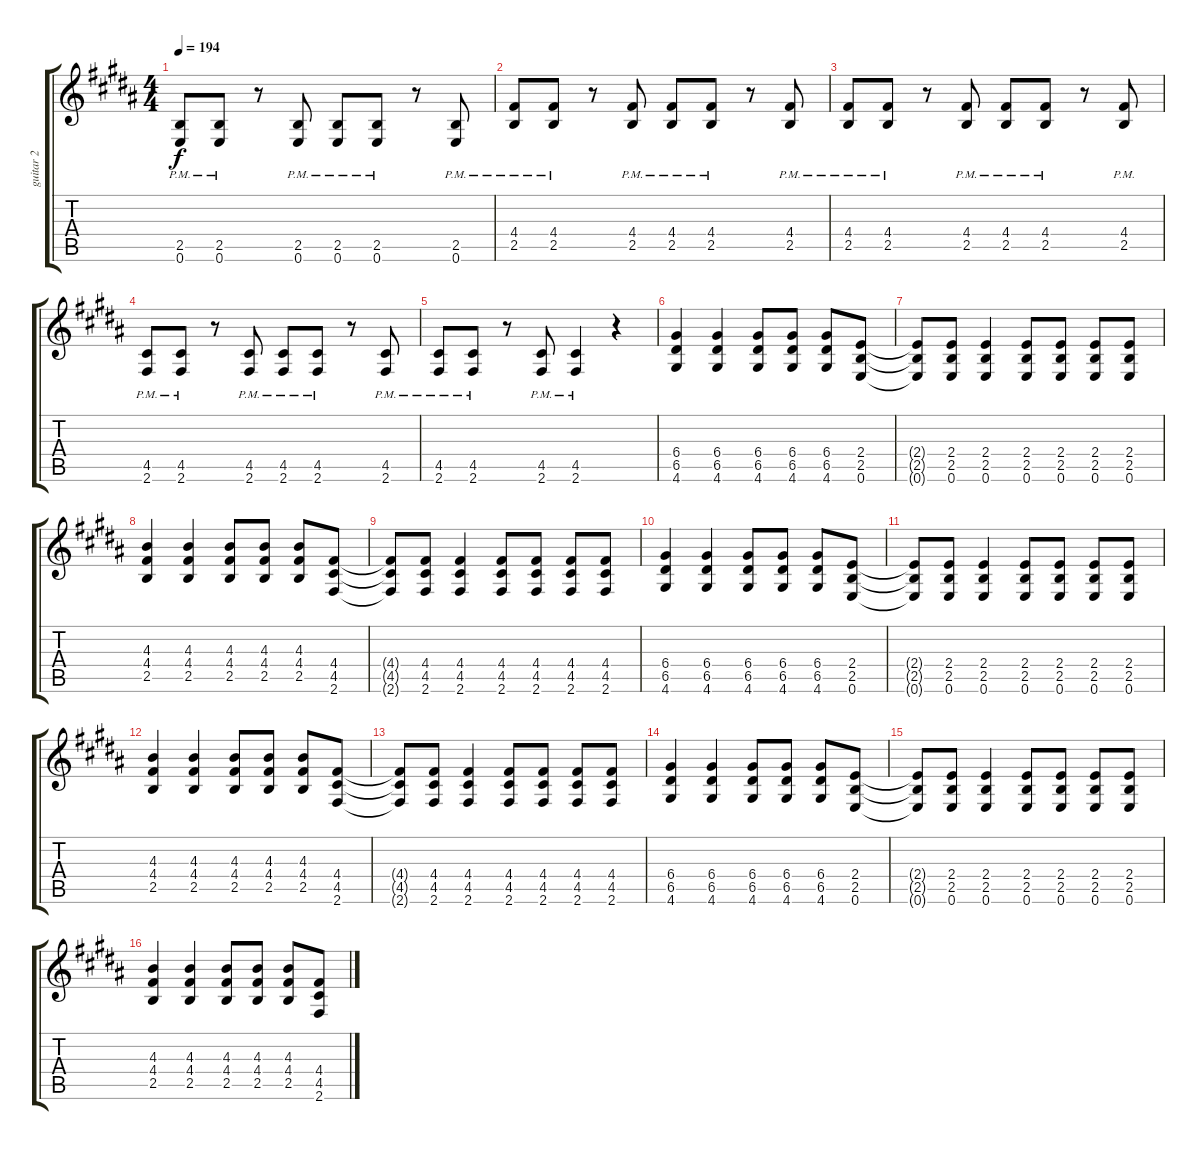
\track ("guitar 2" "guitar 2") {instrument distortionguitar}
\staff {score tabs}
\tuning (E4 B3 G3 D3 A2 E2) {hide}
\ts (4 4)
\tempo 194
\clef g2
\ks b
(2.5{pm} 0.6).8{dy f} (2.5{pm} 0.6).8 r.8 (2.5{pm} 0.6).8 (2.5{pm} 0.6).8 (2.5{pm} 0.6).8 r.8 (2.5{pm} 0.6).8 |
(4.4{pm} 2.5).8 (4.4{pm} 2.5).8 r.8 (4.4{pm} 2.5).8 (4.4{pm} 2.5{pm}).8 (4.4 2.5{pm}).8 r.8 (4.4 2.5{pm}).8 |
(4.4 2.5{pm}).8 (4.4 2.5{pm}).8 r.8 (4.4 2.5{pm}).8 (4.4 2.5{pm}).8 (4.4 2.5{pm}).8 r.8 (4.4 2.5{pm}).8 |
(4.5 2.6{pm}).8 (4.5 2.6{pm}).8 r.8 (4.5 2.6{pm}).8 (4.5 2.6{pm}).8 (4.5 2.6{pm}).8 r.8 (4.5 2.6{pm}).8 |
(4.5 2.6{pm}).8 (4.5 2.6{pm}).8 r.8 (4.5 2.6{pm}).8 (4.5 2.6{pm}).4 r.4 |
(6.4 6.5 4.6).4 (6.4 6.5 4.6).4 (6.4 6.5 4.6).8 (6.4 6.5 4.6).8 (6.4 6.5 4.6).8 (2.4 2.5 0.6).8 |
(2.4{t} 2.5{t} 0.6{t}).8 (2.4 2.5 0.6).8 (2.4 2.5 0.6).4 (2.4 2.5 0.6).8 (2.4 2.5 0.6).8 (2.4 2.5 0.6).8 (2.4 2.5 0.6).8 |
(4.3 4.4 2.5).4 (4.3 4.4 2.5).4 (4.3 4.4 2.5).8 (4.3 4.4 2.5).8 (4.3 4.4 2.5).8 (4.4 4.5 2.6).8 |
(4.4{t} 4.5{t} 2.6{t}).8 (4.4 4.5 2.6).8 (4.4 4.5 2.6).4 (4.4 4.5 2.6).8 (4.4 4.5 2.6).8 (4.4 4.5 2.6).8 (4.4 4.5 2.6).8 |
(6.4 6.5 4.6).4 (6.4 6.5 4.6).4 (6.4 6.5 4.6).8 (6.4 6.5 4.6).8 (6.4 6.5 4.6).8 (2.4 2.5 0.6).8 |
(2.4{t} 2.5{t} 0.6{t}).8 (2.4 2.5 0.6).8 (2.4 2.5 0.6).4 (2.4 2.5 0.6).8 (2.4 2.5 0.6).8 (2.4 2.5 0.6).8 (2.4 2.5 0.6).8 |
(4.3 4.4 2.5).4 (4.3 4.4 2.5).4 (4.3 4.4 2.5).8 (4.3 4.4 2.5).8 (4.3 4.4 2.5).8 (4.4 4.5 2.6).8 |
(4.4{t} 4.5{t} 2.6{t}).8 (4.4 4.5 2.6).8 (4.4 4.5 2.6).4 (4.4 4.5 2.6).8 (4.4 4.5 2.6).8 (4.4 4.5 2.6).8 (4.4 4.5 2.6).8 |
(6.4 6.5 4.6).4 (6.4 6.5 4.6).4 (6.4 6.5 4.6).8 (6.4 6.5 4.6).8 (6.4 6.5 4.6).8 (2.4 2.5 0.6).8 |
(2.4{t} 2.5{t} 0.6{t}).8 (2.4 2.5 0.6).8 (2.4 2.5 0.6).4 (2.4 2.5 0.6).8 (2.4 2.5 0.6).8 (2.4 2.5 0.6).8 (2.4 2.5 0.6).8 |
(4.3 4.4 2.5).4 (4.3 4.4 2.5).4 (4.3 4.4 2.5).8 (4.3 4.4 2.5).8 (4.3 4.4 2.5).8 (4.4 4.5 2.6).8
